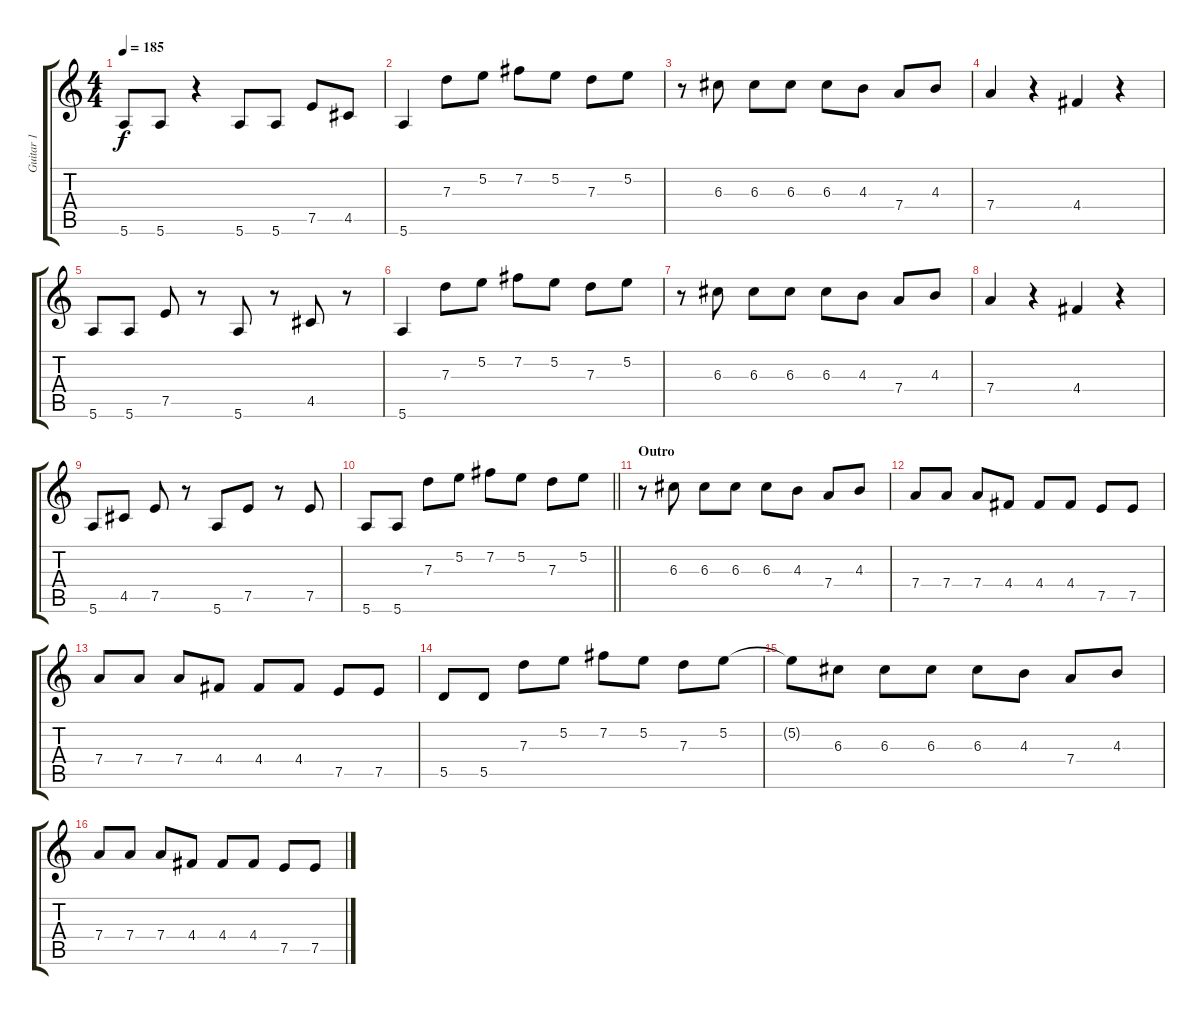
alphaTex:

\track ("Guitar 1" "Guitar 1") {instrument overdrivenguitar}
\staff {score tabs}
\tuning (E4 B3 G3 D3 A2 E2) {hide}
\ts (4 4)
\tempo 185
\clef g2
\ks c
5.6.8{dy f} 5.6.8 r.4 5.6.8 5.6.8 7.5.8 4.5.8 |
5.6.4 7.3.8 5.2.8 7.2.8 5.2.8 7.3.8 5.2.8 |
r.8 6.3.8 6.3.8 6.3.8 6.3.8 4.3.8 7.4.8 4.3.8 |
7.4.4 r.4 4.4.4 r.4 |
5.6.8 5.6.8 7.5.8 r.8 5.6.8 r.8 4.5.8 r.8 |
5.6.4 7.3.8 5.2.8 7.2.8 5.2.8 7.3.8 5.2.8 |
r.8 6.3.8 6.3.8 6.3.8 6.3.8 4.3.8 7.4.8 4.3.8 |
7.4.4 r.4 4.4.4 r.4 |
5.6.8 4.5.8 7.5.8 r.8 5.6.8 7.5.8 r.8 7.5.8 |
\barLineRight lightlight
5.6.8 5.6.8 7.3.8 5.2.8 7.2.8 5.2.8 7.3.8 5.2.8 |
\section ("" "Outro")
r.8 6.3.8 6.3.8 6.3.8 6.3.8 4.3.8 7.4.8 4.3.8 |
7.4.8 7.4.8 7.4.8 4.4.8 4.4.8 4.4.8 7.5.8 7.5.8 |
7.4.8 7.4.8 7.4.8 4.4.8 4.4.8 4.4.8 7.5.8 7.5.8 |
5.5.8 5.5.8 7.3.8 5.2.8 7.2.8 5.2.8 7.3.8 5.2.8 |
5.2{t}.8 6.3.8 6.3.8 6.3.8 6.3.8 4.3.8 7.4.8 4.3.8 |
7.4.8 7.4.8 7.4.8 4.4.8 4.4.8 4.4.8 7.5.8 7.5.8
